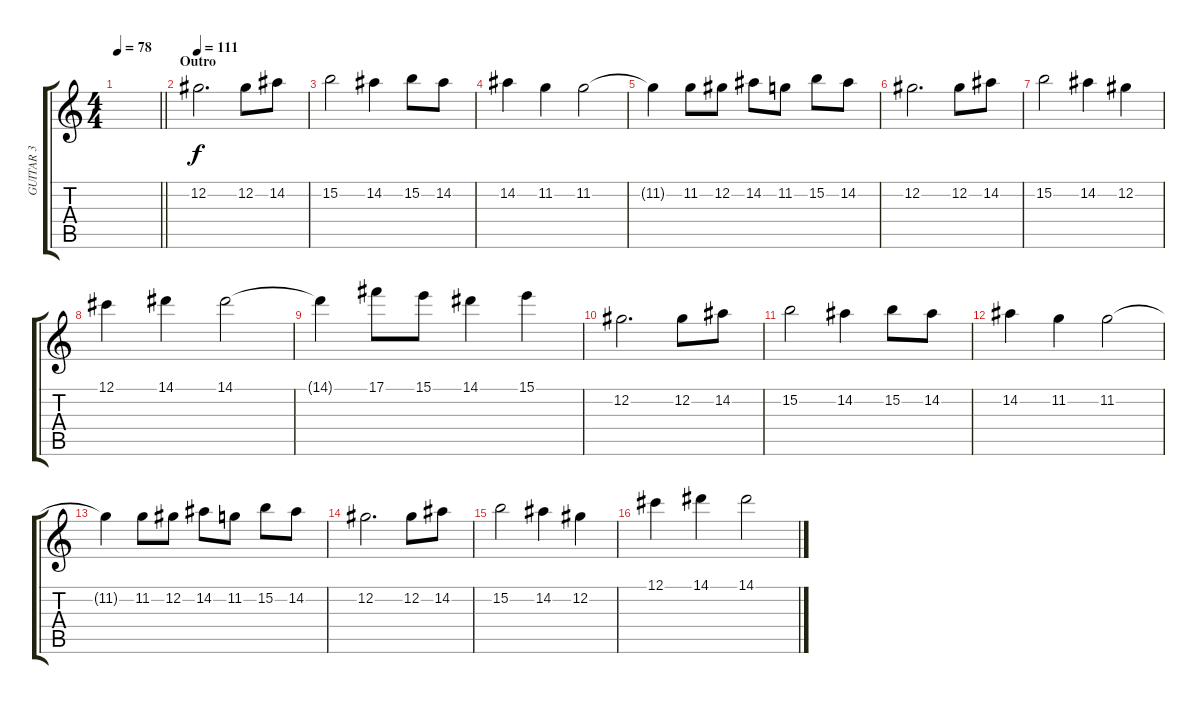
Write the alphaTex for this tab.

\track ("GUITAR 3" "GUITAR 3") {instrument distortionguitar}
\staff {score tabs}
\tuning (Db4 Ab3 E3 B2 Gb2 Db2) {hide}
\ts (4 4)
\tempo 78
\clef g2
\barLineRight lightlight
\ks c
|
\section ("" "Outro")
\tempo 111
12.2.2{d} 12.2.8 14.2.8 |
15.2.2 14.2.4 15.2.8 14.2.8 |
14.2.4 11.2.4 11.2.2 |
11.2{t}.4 11.2.8 12.2.8 14.2.8 11.2.8 15.2.8 14.2.8 |
12.2.2{d} 12.2.8 14.2.8 |
15.2.2 14.2.4 12.2.4 |
12.1.4 14.1.4 14.1.2 |
14.1{t}.4 17.1.8 15.1.8 14.1.4 15.1.4 |
12.2.2{d} 12.2.8 14.2.8 |
15.2.2 14.2.4 15.2.8 14.2.8 |
14.2.4 11.2.4 11.2.2 |
11.2{t}.4 11.2.8 12.2.8 14.2.8 11.2.8 15.2.8 14.2.8 |
12.2.2{d} 12.2.8 14.2.8 |
15.2.2 14.2.4 12.2.4 |
12.1.4 14.1.4 14.1.2
